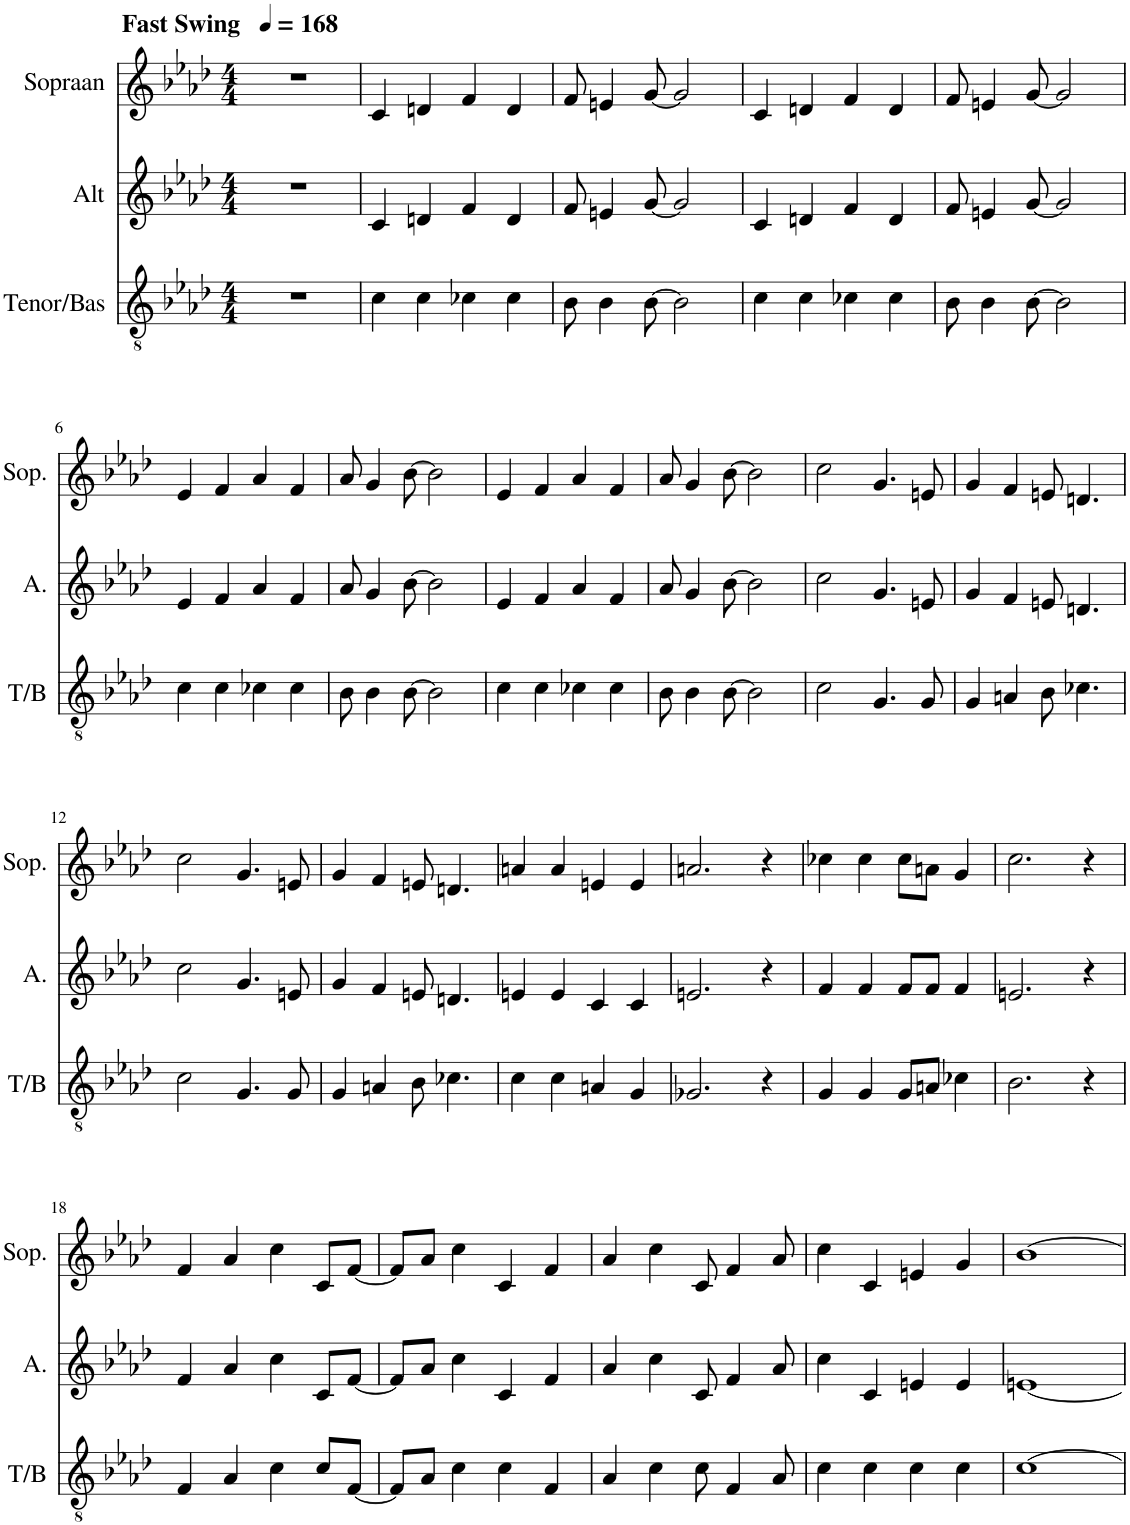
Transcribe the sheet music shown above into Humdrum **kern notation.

**kern	**kern	**kern
*part3	*part2	*part1
*staff3	*staff2	*staff1
*I"Tenor/Bas	*I"Alt	*I"Sopraan
*I'T/B	*I'A.	*I'Sop.
*clefGv2	*clefG2	*clefG2
*k[b-e-a-d-]	*k[b-e-a-d-]	*k[b-e-a-d-]
*M4/4	*M4/4	*M4/4
*MM168	*MM168	*MM168
=1	=1	=1
!	!	!LO:TX:a:B:t=Fast Swing
1r	1r	1r
=2	=2	=2
4c\	4c/	4c/
4c\	4dn/	4dn/
4c-X\	4f/	4f/
4c-\	4d/	4d/
=3	=3	=3
8B-\	8f/	8f/
4B-\	4en/	4en/
[8B-\	[8g/	[8g/
2B-\]	2g/]	2g/]
=4	=4	=4
4c\	4c/	4c/
4c\	4dn/	4dn/
4c-X\	4f/	4f/
4c-\	4d/	4d/
=5	=5	=5
8B-\	8f/	8f/
4B-\	4en/	4en/
[8B-\	[8g/	[8g/
2B-\]	2g/]	2g/]
!!LO:LB:g=z
=6	=6	=6
4c\	4e-/	4e-/
4c\	4f/	4f/
4c-X\	4a-/	4a-/
4c-\	4f/	4f/
=7	=7	=7
8B-\	8a-/	8a-/
4B-\	4g/	4g/
[8B-\	[8b-\	[8b-\
2B-\]	2b-\]	2b-\]
=8	=8	=8
4c\	4e-/	4e-/
4c\	4f/	4f/
4c-X\	4a-/	4a-/
4c-\	4f/	4f/
=9	=9	=9
8B-\	8a-/	8a-/
4B-\	4g/	4g/
[8B-\	[8b-\	[8b-\
2B-\]	2b-\]	2b-\]
=10	=10	=10
2c\	2cc\	2cc\
4.G/	4.g/	4.g/
8G/	8en/	8en/
=11	=11	=11
4G/	4g/	4g/
4An/	4f/	4f/
8B-\	8en/	8en/
4.c-X\	4.dn/	4.dn/
!!LO:LB:g=z
=12	=12	=12
2c\	2cc\	2cc\
4.G/	4.g/	4.g/
8G/	8en/	8en/
=13	=13	=13
4G/	4g/	4g/
4An/	4f/	4f/
8B-\	8en/	8en/
4.c-X\	4.dn/	4.dn/
=14	=14	=14
4c\	4en/	4an/
4c\	4e/	4a/
4An/	4c/	4en/
4G/	4c/	4e/
=15	=15	=15
2.G-X/	2.en/	2.an/
4r	4r	4r
=16	=16	=16
4G/	4f/	4cc-X\
4G/	4f/	4cc-\
8G/L	8f/L	8cc-\L
8An/J	8f/J	8an\J
4c-X\	4f/	4g/
=17	=17	=17
2.B-\	2.en/	2.cc\
4r	4r	4r
!!LO:LB:g=z
=18	=18	=18
4F/	4f/	4f/
4A-/	4a-/	4a-/
4c\	4cc\	4cc\
8c/L	8c/L	8c/L
[8F/J	[8f/J	[8f/J
=19	=19	=19
8F/L]	8f/L]	8f/L]
8A-/J	8a-/J	8a-/J
4c\	4cc\	4cc\
4c\	4c/	4c/
4F/	4f/	4f/
=20	=20	=20
4A-/	4a-/	4a-/
4c\	4cc\	4cc\
8c\	8c/	8c/
4F/	4f/	4f/
8A-/	8a-/	8a-/
=21	=21	=21
4c\	4cc\	4cc\
4c\	4c/	4c/
4c\	4en/	4en/
4c\	4e/	4g/
=22	=22	=22
[1c	[1en	[1b-
=	=	=
*-	*-	*-
